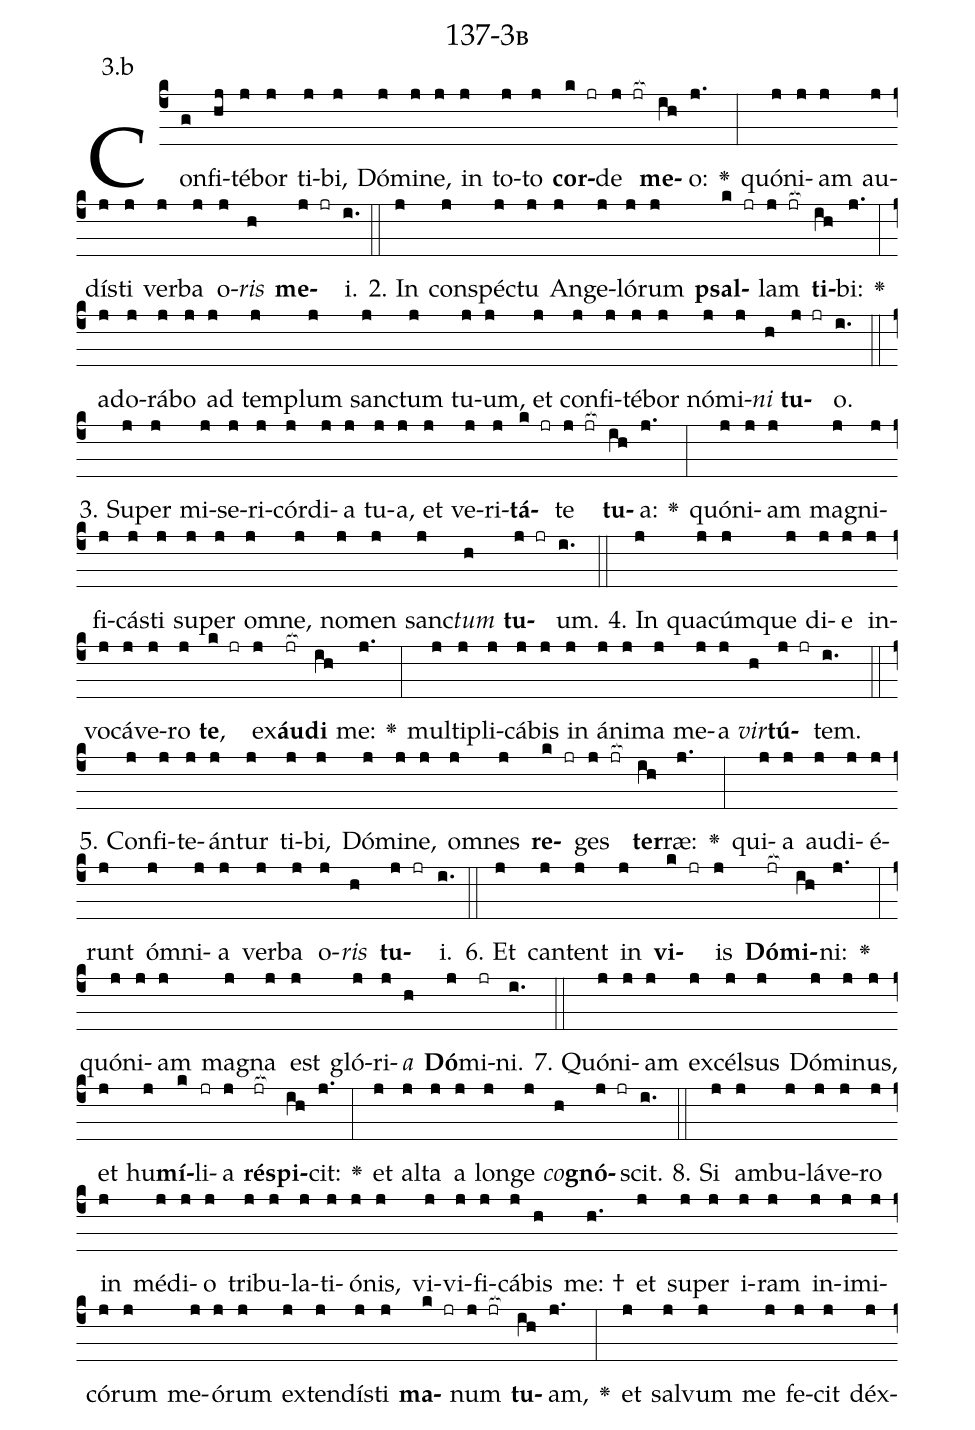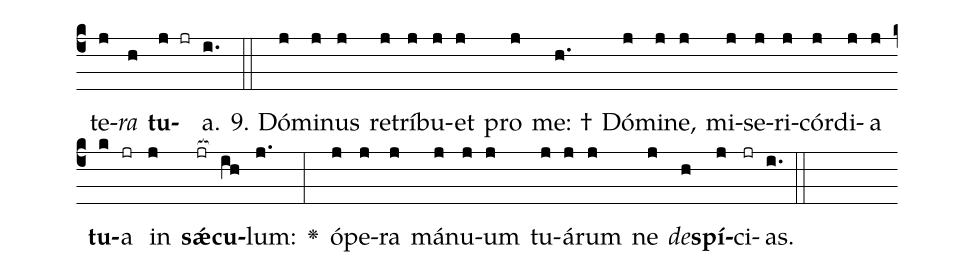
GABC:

name: 137-3b;
annotation: 3.b;
%%
(c4)Con(g)fi(hj)té(j)bor(j) ti(j)bi,(j) Dó(j)mi(j)ne,(j) in(j) to(j)to(j) <b>cor</b>(k jr)de(j jr[ocb:1{]) <b>me</b>(ih[ocb:0}])o:(j.) <v>\greheightstar</v>(:) quón(j)i(j)am(j) au(j)dís(j)ti(j) ver(j)ba(j) o(j)<i>ris</i>(h) <b>me</b>(j jr)i.(i.) (::)
2. In(j) con(j)spéc(j)tu(j) An(j)ge(j)ló(j)rum(j) <b>psal</b>(k jr)lam(j jr[ocb:1{]) <b>ti</b>(ih[ocb:0}])bi:(j.) <v>\greheightstar</v>(:) ad(j)o(j)rá(j)bo(j) ad(j) tem(j)plum(j) sanc(j)tum(j) tu(j)um,(j) et(j) con(j)fi(j)té(j)bor(j) nó(j)mi(j)<i>ni</i>(h) <b>tu</b>(j jr)o.(i.) (::)
3. Su(j)per(j) mi(j)se(j)ri(j)cór(j)di(j)a(j) tu(j)a,(j) et(j) ve(j)ri(j)<b>tá</b>(k jr)te(j jr[ocb:1{]) <b>tu</b>(ih[ocb:0}])a:(j.) <v>\greheightstar</v>(:) quón(j)i(j)am(j) ma(j)gni(j)fi(j)cás(j)ti(j) su(j)per(j) om(j)ne,(j) no(j)men(j) sanc(j)<i>tum</i>(h) <b>tu</b>(j jr)um.(i.) (::)
4. In(j) qua(j)cúm(j)que(j) di(j)e(j) in(j)vo(j)cá(j)ve(j)ro(j) <b>te</b>,(k jr) ex(j)<b>áu</b>(jr[ocb:1{])<b>di</b>(ih[ocb:0}]) me:(j.) <v>\greheightstar</v>(:) mul(j)ti(j)pli(j)cá(j)bis(j) in(j) á(j)ni(j)ma(j) me(j)a(j) <i>vir</i>(h)<b>tú</b>(j jr)tem.(i.) (::)
5. Con(j)fi(j)te(j)án(j)tur(j) ti(j)bi,(j) Dó(j)mi(j)ne,(j) om(j)nes(j) <b>re</b>(k jr)ges(j jr[ocb:1{]) <b>ter</b>(ih[ocb:0}])ræ:(j.) <v>\greheightstar</v>(:) qui(j)a(j) au(j)di(j)é(j)runt(j) óm(j)ni(j)a(j) ver(j)ba(j) o(j)<i>ris</i>(h) <b>tu</b>(j jr)i.(i.) (::)
6. Et(j) can(j)tent(j) in(j) <b>vi</b>(k jr)is(j) <b>Dó</b>(jr[ocb:1{])<b>mi</b>(ih[ocb:0}])ni:(j.) <v>\greheightstar</v>(:) quón(j)i(j)am(j) ma(j)gna(j) est(j) gló(j)ri(j)<i>a</i>(h) <b>Dó</b>(j)mi(jr)ni.(i.) (::)
7. Quón(j)i(j)am(j) ex(j)cél(j)sus(j) Dó(j)mi(j)nus,(j) et(j) hu(j)<b>mí</b>(k)li(jr)a(j) <b>ré</b>(jr[ocb:1{])<b>spi</b>(ih[ocb:0}])cit:(j.) <v>\greheightstar</v>(:) et(j) al(j)ta(j) a(j) lon(j)ge(j) <i>co</i>(h)<b>gnó</b>(j jr)scit.(i.) (::)
8. Si(j) am(j)bu(j)lá(j)ve(j)ro(j) in(j) mé(j)di(j)o(j) tri(j)bu(j)la(j)ti(j)ó(j)nis,(j) vi(j)vi(j)fi(j)cá(j)bis(h) me: †(h.) et(j) su(j)per(j) i(j)ram(j) in(j)i(j)mi(j)có(j)rum(j) me(j)ó(j)rum(j) ex(j)ten(j)dís(j)ti(j) <b>ma</b>(k jr)num(j jr[ocb:1{]) <b>tu</b>(ih[ocb:0}])am,(j.) <v>\greheightstar</v>(:) et(j) sal(j)vum(j) me(j) fe(j)cit(j) déx(j)te(j)<i>ra</i>(h) <b>tu</b>(j jr)a.(i.) (::)
9. Dó(j)mi(j)nus(j) re(j)trí(j)bu(j)et(j) pro(j) me: †(h.) Dó(j)mi(j)ne,(j) mi(j)se(j)ri(j)cór(j)di(j)a(j) <b>tu</b>(k)a(jr) in(j) <b>sǽ</b>(jr[ocb:1{])<b>cu</b>(ih[ocb:0}])lum:(j.) <v>\greheightstar</v>(:) ó(j)pe(j)ra(j) má(j)nu(j)um(j) tu(j)á(j)rum(j) ne(j) <i>de</i>(h)<b>spí</b>(j)ci(jr)as.(i.) (::)
